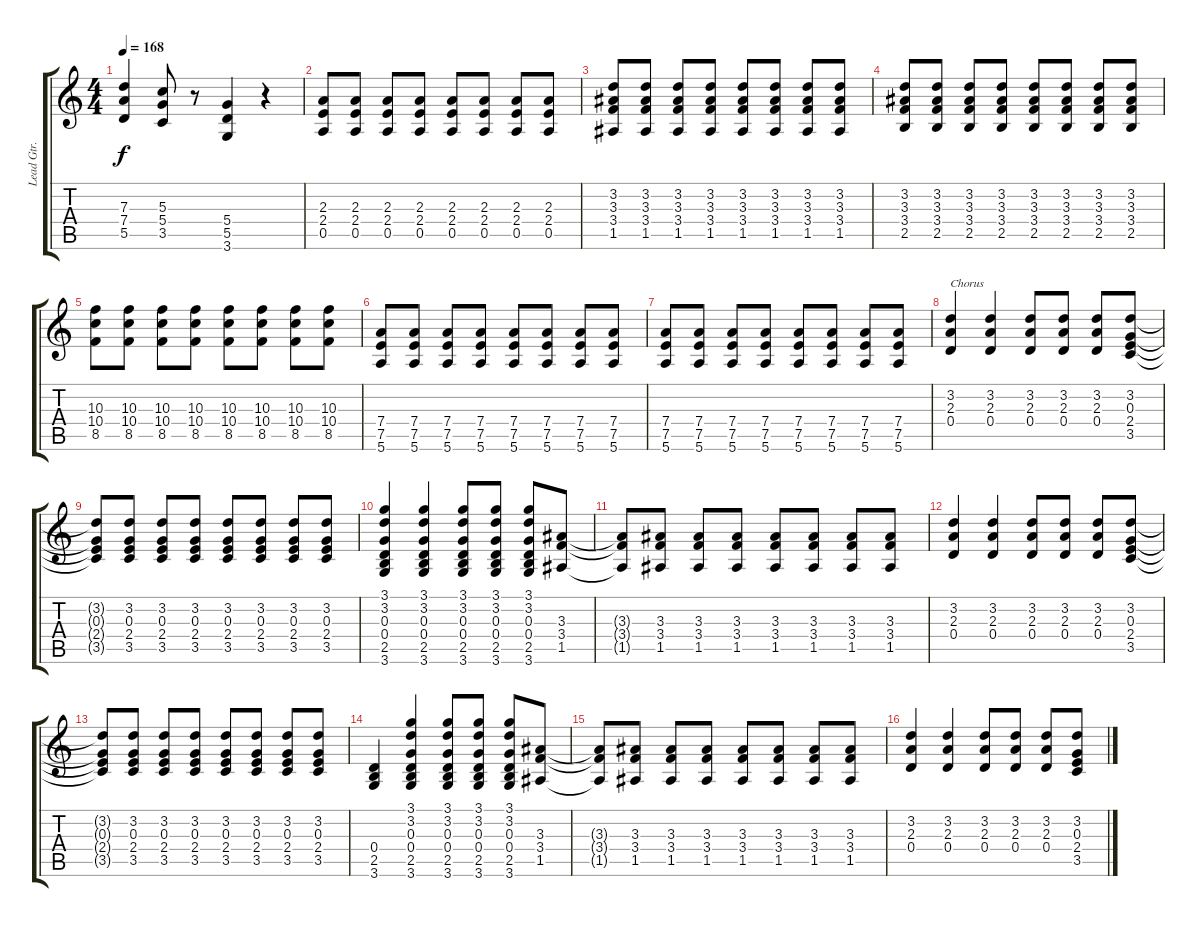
\track ("Lead Gtr." "Lead Gtr.") {instrument distortionguitar}
\staff {score tabs}
\tuning (E4 B3 G3 D3 A2 E2) {hide}
\ts (4 4)
\tempo 168
\clef g2
\ks c
(7.3{t} 7.4{t} 5.5{t}).4{dy f} (5.3 5.4 3.5).8 r.8 (5.4 5.5 3.6).4 r.4 |
(2.3 2.4 0.5).8 (2.3 2.4 0.5).8 (2.3 2.4 0.5).8 (2.3 2.4 0.5).8 (2.3 2.4 0.5).8 (2.3 2.4 0.5).8 (2.3 2.4 0.5).8 (2.3 2.4 0.5).8 |
(3.2 3.3 3.4 1.5).8 (3.2 3.3 3.4 1.5).8 (3.2 3.3 3.4 1.5).8 (3.2 3.3 3.4 1.5).8 (3.2 3.3 3.4 1.5).8 (3.2 3.3 3.4 1.5).8 (3.2 3.3 3.4 1.5).8 (3.2 3.3 3.4 1.5).8 |
(3.2 3.3 3.4 2.5).8 (3.2 3.3 3.4 2.5).8 (3.2 3.3 3.4 2.5).8 (3.2 3.3 3.4 2.5).8 (3.2 3.3 3.4 2.5).8 (3.2 3.3 3.4 2.5).8 (3.2 3.3 3.4 2.5).8 (3.2 3.3 3.4 2.5).8 |
(10.3 10.4 8.5).8 (10.3 10.4 8.5).8 (10.3 10.4 8.5).8 (10.3 10.4 8.5).8 (10.3 10.4 8.5).8 (10.3 10.4 8.5).8 (10.3 10.4 8.5).8 (10.3 10.4 8.5).8 |
(7.4 7.5 5.6).8 (7.4 7.5 5.6).8 (7.4 7.5 5.6).8 (7.4 7.5 5.6).8 (7.4 7.5 5.6).8 (7.4 7.5 5.6).8 (7.4 7.5 5.6).8 (7.4 7.5 5.6).8 |
(7.4 7.5 5.6).8 (7.4 7.5 5.6).8 (7.4 7.5 5.6).8 (7.4 7.5 5.6).8 (7.4 7.5 5.6).8 (7.4 7.5 5.6).8 (7.4 7.5 5.6).8 (7.4 7.5 5.6).8 |
(3.2 2.3 0.4).4{txt "Chorus"} (3.2 2.3 0.4).4 (3.2 2.3 0.4).8 (3.2 2.3 0.4).8 (3.2 2.3 0.4).8 (3.2 0.3 2.4 3.5).8 |
(3.2{t} 0.3{t} 2.4{t} 3.5{t}).8 (3.2 0.3 2.4 3.5).8 (3.2 0.3 2.4 3.5).8 (3.2 0.3 2.4 3.5).8 (3.2 0.3 2.4 3.5).8 (3.2 0.3 2.4 3.5).8 (3.2 0.3 2.4 3.5).8 (3.2 0.3 2.4 3.5).8 |
(3.1 3.2 0.3 0.4 2.5 3.6).4 (3.1 3.2 0.3 0.4 2.5 3.6).4 (3.1 3.2 0.3 0.4 2.5 3.6).8 (3.1 3.2 0.3 0.4 2.5 3.6).8 (3.1 3.2 0.3 0.4 2.5 3.6).8 (3.3 3.4 1.5).8 |
(3.3{t} 3.4{t} 1.5{t}).8 (3.3 3.4 1.5).8 (3.3 3.4 1.5).8 (3.3 3.4 1.5).8 (3.3 3.4 1.5).8 (3.3 3.4 1.5).8 (3.3 3.4 1.5).8 (3.3 3.4 1.5).8 |
(3.2 2.3 0.4).4 (3.2 2.3 0.4).4 (3.2 2.3 0.4).8 (3.2 2.3 0.4).8 (3.2 2.3 0.4).8 (3.2 0.3 2.4 3.5).8 |
(3.2{t} 0.3{t} 2.4{t} 3.5{t}).8 (3.2 0.3 2.4 3.5).8 (3.2 0.3 2.4 3.5).8 (3.2 0.3 2.4 3.5).8 (3.2 0.3 2.4 3.5).8 (3.2 0.3 2.4 3.5).8 (3.2 0.3 2.4 3.5).8 (3.2 0.3 2.4 3.5).8 |
(0.4 2.5 3.6).4 (3.1 3.2 0.3 0.4 2.5 3.6).4 (3.1 3.2 0.3 0.4 2.5 3.6).8 (3.1 3.2 0.3 0.4 2.5 3.6).8 (3.1 3.2 0.3 0.4 2.5 3.6).8 (3.3 3.4 1.5).8 |
(3.3{t} 3.4{t} 1.5{t}).8 (3.3 3.4 1.5).8 (3.3 3.4 1.5).8 (3.3 3.4 1.5).8 (3.3 3.4 1.5).8 (3.3 3.4 1.5).8 (3.3 3.4 1.5).8 (3.3 3.4 1.5).8 |
(3.2 2.3 0.4).4 (3.2 2.3 0.4).4 (3.2 2.3 0.4).8 (3.2 2.3 0.4).8 (3.2 2.3 0.4).8 (3.2 0.3 2.4 3.5).8
